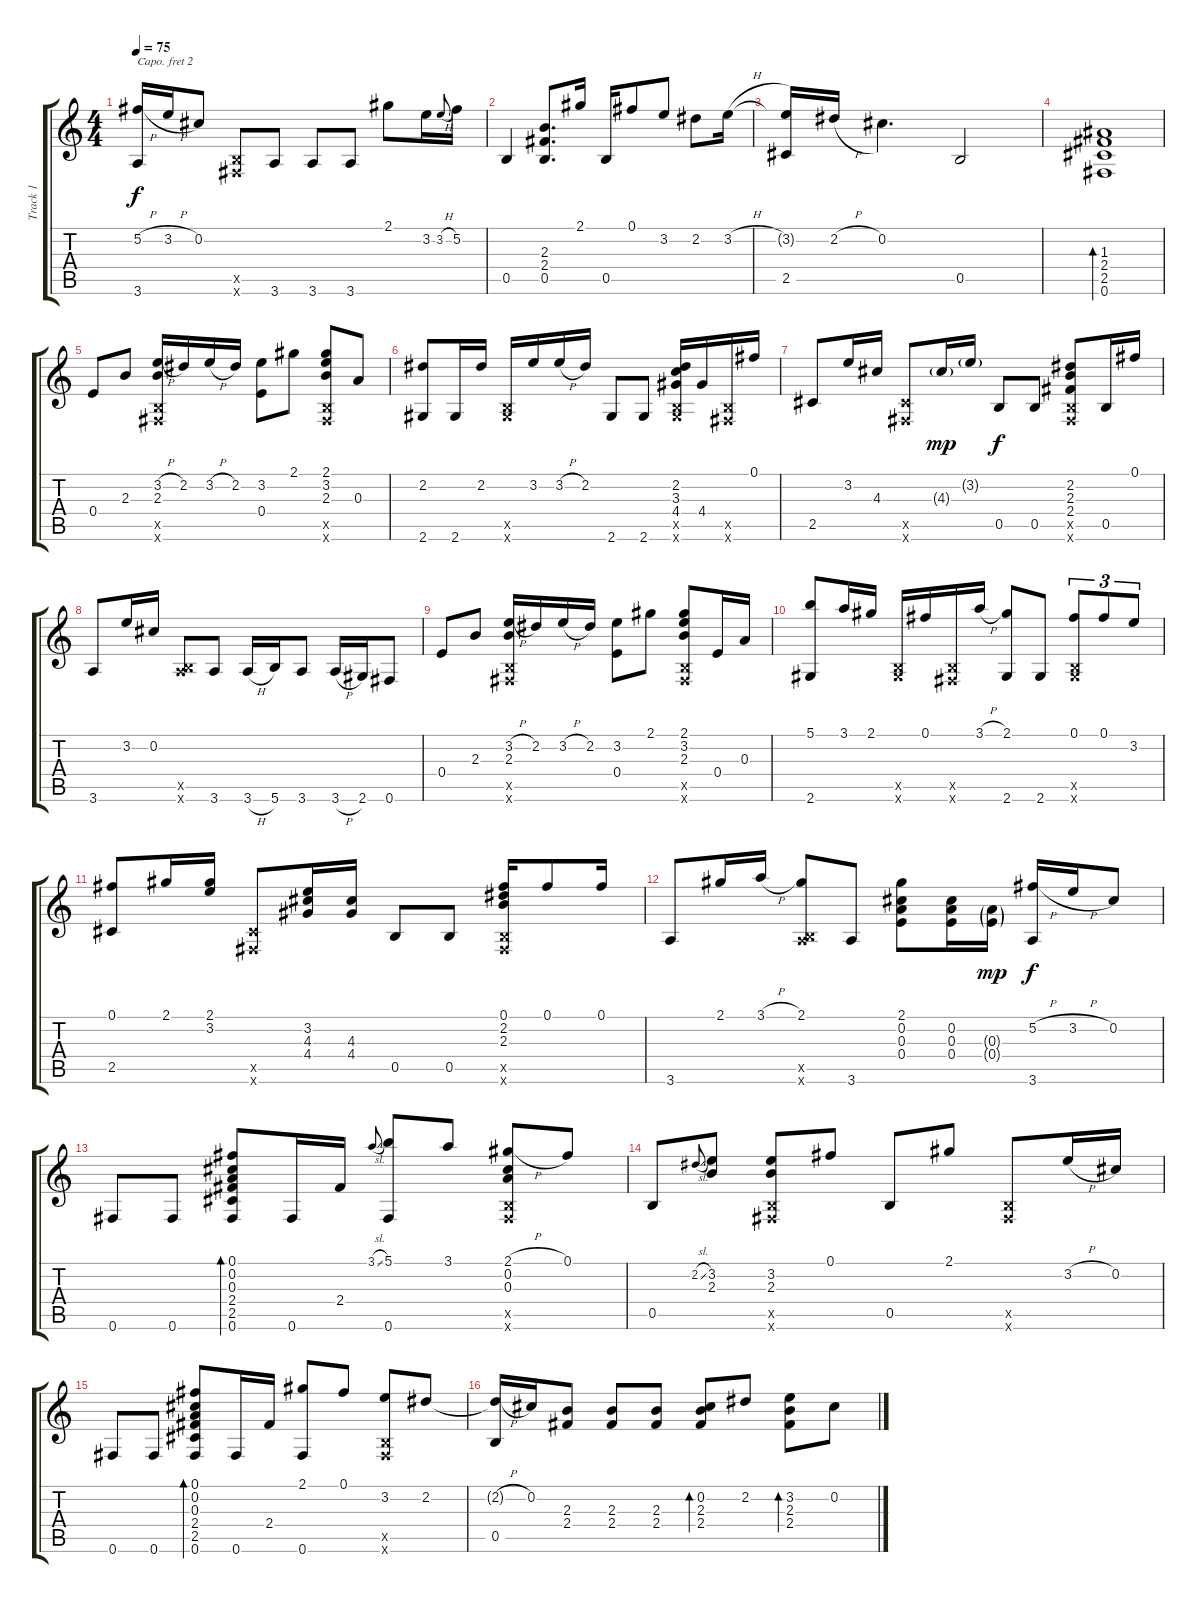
\track ("Track 1" "Track 1") {instrument acousticguitarsteel}
\staff {score tabs}
\capo 2
\tuning (E4 B3 G3 D3 A2 E2) {hide}
\ts (4 4)
\tempo 75
\clef g2
\ks c
(5.2{h} 3.6).16{dy f} 3.2{h}.16 0.2.8 (0.5{x} 0.6{x}).8 3.6.8 3.6.8 3.6.8 2.1.8 3.2.16 3.2{h}.8{gr onbeat} 5.2.16 |
0.5.4 (2.3 2.4 0.5).8{d} 2.1.16 0.5.16 0.1.8 3.2.8 2.2.8 3.2{h}.16 |
(3.2{t} 2.5).16 2.2{h}.16 0.2.4{d} 0.5.2 |
(1.3 2.4 2.5 0.6).1{bd 120} |
0.4.8 2.3.8 (3.2{h} 2.3 0.5{x} 0.6{x}).16 2.2.16 3.2{h}.16 2.2.16 (3.2 0.4).8 2.1.8 (2.1 3.2 2.3 0.5{x} 0.6{x}).8 0.3.8 |
(2.2 2.6).8 2.6.16 2.2.16 (0.5{x} 2.6{x}).16 3.2.16 3.2{h}.16 2.2.16 2.6.8 2.6.8 (2.2 3.3 4.4 0.5{x} 2.6{x}).16 4.4.16 (0.5{x} 0.6{x}).16 0.1.16 |
2.5.8 3.2.16 4.3.16 (2.5{x} 0.6{x}).8 4.3{g}.16{dy mp} 3.2{g}.16 0.5.8{dy f} 0.5.8 (2.2 2.3 2.4 0.5{x} 0.6{x}).8 0.5.16 0.1.16 |
3.6.8 3.2.16 0.2.16 (0.5{x} 3.6{x}).8 3.6.8 3.6{h}.16 5.6.16 3.6.8 3.6{h}.16 2.6.16 0.6.8 |
0.4.8 2.3.8 (3.2{h} 2.3 0.5{x} 0.6{x}).16 2.2.16 3.2{h}.16 2.2.16 (3.2 0.4).8 2.1.8 (2.1 3.2 2.3 0.5{x} 0.6{x}).8 0.4.16 0.3.16 |
(5.1 2.6).8 3.1.16 2.1.16 (0.5{x} 2.6{x}).16 0.1.16 (0.5{x} 0.6{x}).16 3.1{h}.16 (2.1 2.6).8 2.6.8 (0.1 0.5{x} 2.6{x}).8{tu (3 2)} 0.1.8{tu (3 2)} 3.2.8{tu (3 2)} |
(0.1 2.5).8 2.1.16 (2.1 3.2).16 (2.5{x} 0.6{x}).8 (3.2 4.3 4.4).16 (4.3 4.4).16 0.5.8 0.5.8 (0.1 2.2 2.3 0.5{x} 0.6{x}).16 0.1.8 0.1.16 |
3.6.8 2.1.16 3.1{h}.16 (2.1 0.5{x} 3.6{x}).8 3.6.8 (2.1 0.2 0.3 0.4).8 (0.2 0.3 0.4).16 (0.3{g} 0.4{g}).16{dy mp} (5.2{h} 3.6).16{dy f} 3.2{h}.16 0.2.8 |
0.6.8 0.6.8 (0.1 0.2 0.3 2.4 2.5 0.6).8{bd 60} 0.6.16 2.4.16 3.1{sl}.8{gr onbeat} (5.1 0.6).8 3.1.8 (2.1{h} 0.2 0.3 0.5{x} 0.6{x}).8 0.1.8 |
0.5.8 2.2{sl}.8{gr onbeat} (3.2 2.3).8 (3.2 2.3 0.5{x} 0.6{x}).8 0.1.8 0.5.8 2.1.8 (0.5{x} 0.6{x}).8 3.2{h}.16 0.2.16 |
0.6.8 0.6.8 (0.1 0.2 0.3 2.4 2.5 0.6).8{bd 60} 0.6.16 2.4.16 (2.1 0.6).8 0.1.8 (3.2 0.5{x} 0.6{x}).8 2.2.8 |
(2.2{h t} 0.5).16 0.2.16 (2.3 2.4).8 (2.3 2.4).8 (2.3 2.4).8 (0.2 2.3 2.4).8{bd 60} 2.2.8 (3.2 2.3 2.4).8{bd 60} 0.2.8
